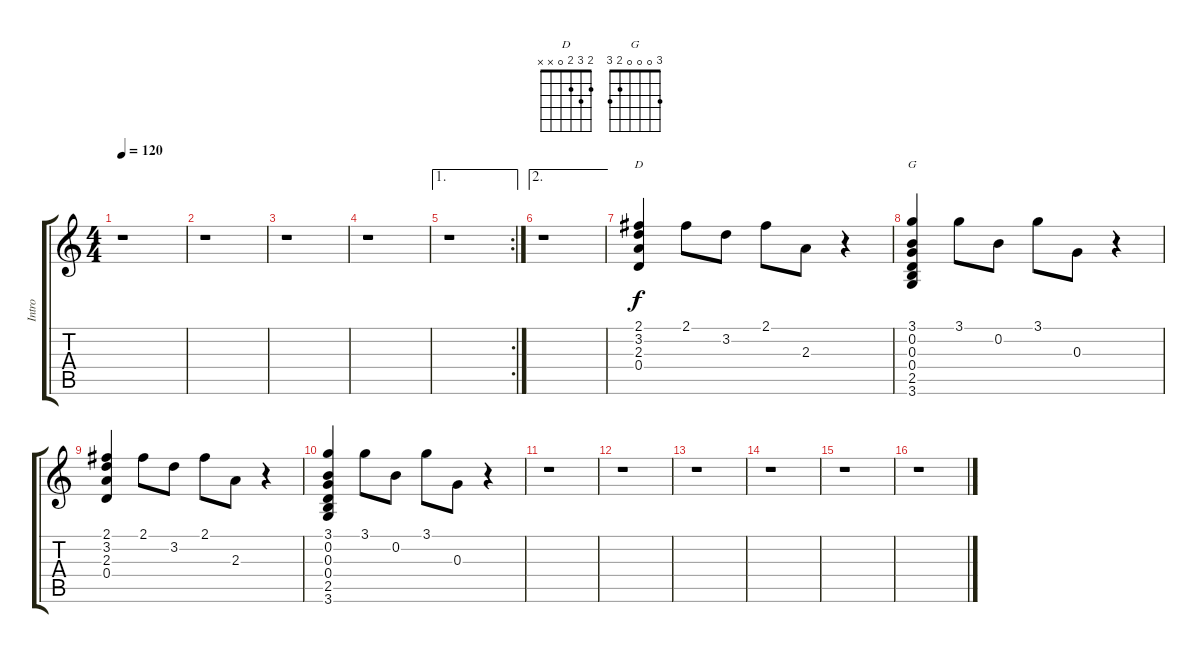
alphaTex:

\track ("Intro " "Intro ") {instrument distortionguitar}
\staff {score tabs}
\tuning (E4 B3 G3 D3 A2 E2) {hide}
\chord ("D" 2 3 2 0 x x)
\chord ("G" 3 0 0 0 2 3)
\ts (4 4)
\tempo 120
\clef g2
\ks c
r.1{dy f} |
r.1 |
r.1 |
r.1 |
\ae 1
\rc 2
r.1 |
\ae 2
r.1 |
(2.1 3.2 2.3 0.4).4{ch "D"} 2.1.8 3.2.8 2.1.8 2.3.8 r.4 |
(3.1 0.2 0.3 0.4 2.5 3.6).4{ch "G"} 3.1.8 0.2.8 3.1.8 0.3.8 r.4 |
(2.1 3.2 2.3 0.4).4 2.1.8 3.2.8 2.1.8 2.3.8 r.4 |
(3.1 0.2 0.3 0.4 2.5 3.6).4 3.1.8 0.2.8 3.1.8 0.3.8 r.4 |
r.1 |
r.1 |
r.1 |
r.1 |
r.1 |
r.1
